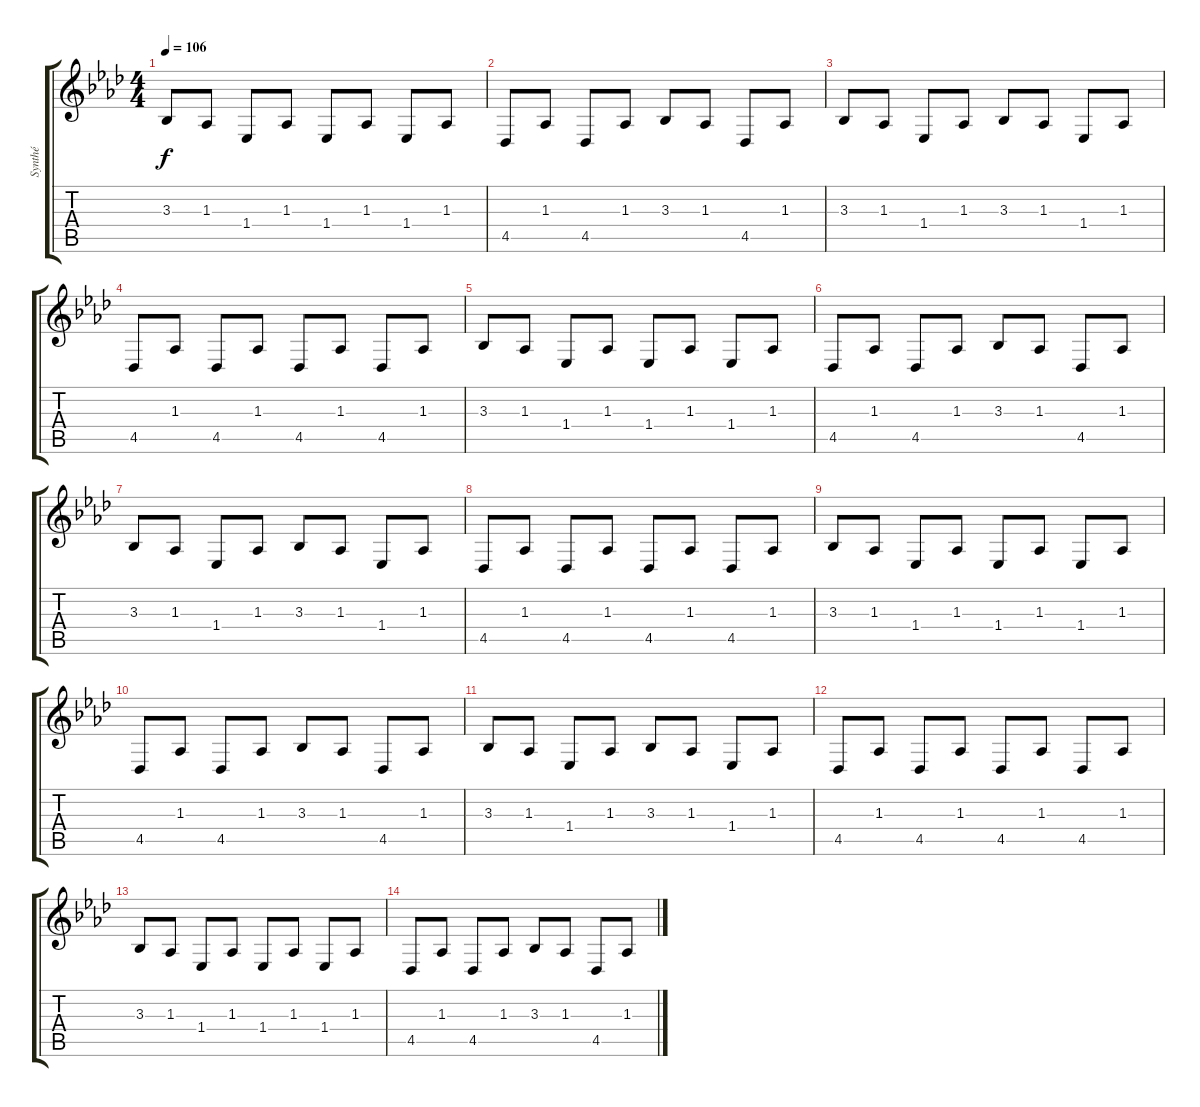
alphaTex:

\track ("Synthé" "Synthé") {instrument pad1newage}
\staff {score tabs}
\tuning (E4 B3 G3 D3 A2 E2) {hide}
\ts (4 4)
\tempo 106
\clef g2
\ks ab
3.3.8{dy f} 1.3.8 1.4.8 1.3.8 1.4.8 1.3.8 1.4.8 1.3.8 |
4.5.8 1.3.8 4.5.8 1.3.8 3.3.8 1.3.8 4.5.8 1.3.8 |
3.3.8 1.3.8 1.4.8 1.3.8 3.3.8 1.3.8 1.4.8 1.3.8 |
4.5.8 1.3.8 4.5.8 1.3.8 4.5.8 1.3.8 4.5.8 1.3.8 |
3.3.8 1.3.8 1.4.8 1.3.8 1.4.8 1.3.8 1.4.8 1.3.8 |
4.5.8 1.3.8 4.5.8 1.3.8 3.3.8 1.3.8 4.5.8 1.3.8 |
3.3.8 1.3.8 1.4.8 1.3.8 3.3.8 1.3.8 1.4.8 1.3.8 |
4.5.8 1.3.8 4.5.8 1.3.8 4.5.8 1.3.8 4.5.8 1.3.8 |
3.3.8 1.3.8 1.4.8 1.3.8 1.4.8 1.3.8 1.4.8 1.3.8 |
4.5.8 1.3.8 4.5.8 1.3.8 3.3.8 1.3.8 4.5.8 1.3.8 |
3.3.8 1.3.8 1.4.8 1.3.8 3.3.8 1.3.8 1.4.8 1.3.8 |
4.5.8 1.3.8 4.5.8 1.3.8 4.5.8 1.3.8 4.5.8 1.3.8 |
3.3.8 1.3.8 1.4.8 1.3.8 1.4.8 1.3.8 1.4.8 1.3.8 |
4.5.8 1.3.8 4.5.8 1.3.8 3.3.8 1.3.8 4.5.8 1.3.8
